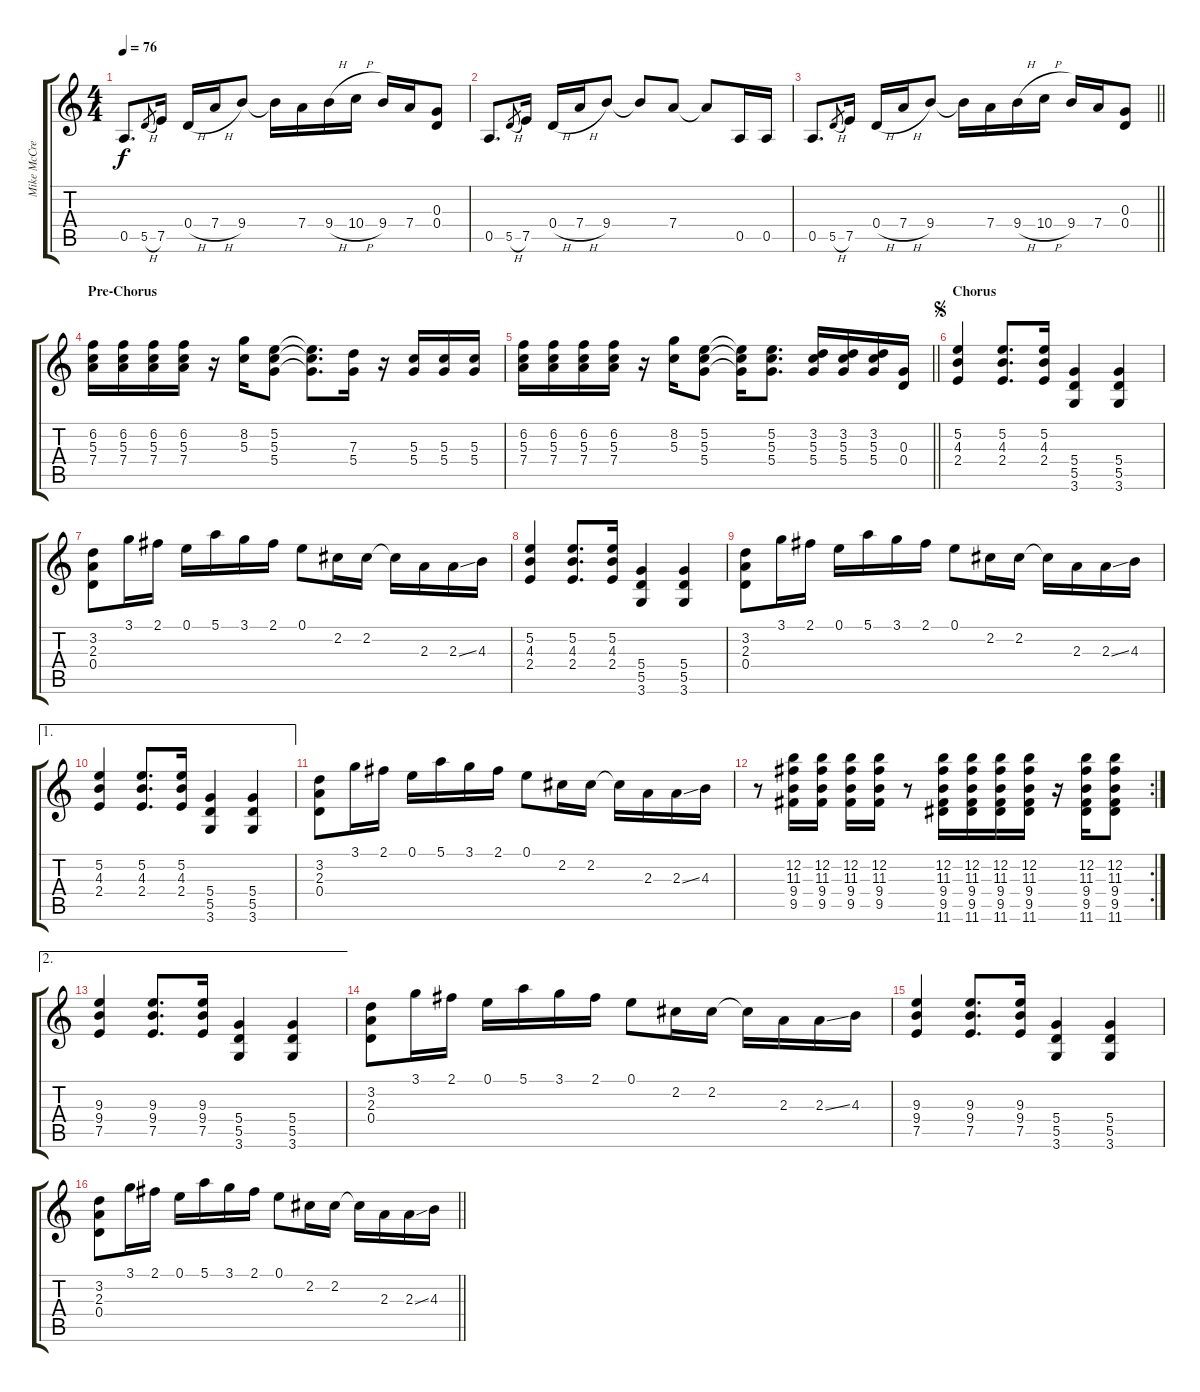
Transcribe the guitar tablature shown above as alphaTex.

\track ("Mike McCready - Lead Guitar" "Mike McCre") {instrument overdrivenguitar}
\staff {score tabs}
\tuning (E4 B3 G3 D3 A2 E2) {hide}
\ts (4 4)
\tempo 76
\clef g2
\ks c
0.5.8{d dy f} 5.5{h}.8{gr} 7.5.16 0.4{h}.16 7.4{h}.16 9.4.8 9.4{t}.16 7.4.16 9.4{h}.16 10.4{h}.16 9.4.16 7.4.16 (0.3 0.4).8 |
0.5.8{d} 5.5{h}.8{gr} 7.5.16 0.4{h}.16 7.4{h}.16 9.4.8 9.4{t}.8 7.4.8 7.4{t}.8 0.5.16 0.5.16 |
\barLineRight lightlight
0.5.8{d} 5.5{h}.8{gr} 7.5.16 0.4{h}.16 7.4{h}.16 9.4.8 9.4{t}.16 7.4.16 9.4{h}.16 10.4{h}.16 9.4.16 7.4.16 (0.3 0.4).8 |
\section ("" "Pre-Chorus")
(6.2 5.3 7.4).16 (6.2 5.3 7.4).16 (6.2 5.3 7.4).16 (6.2 5.3 7.4).16 r.16 (8.2 5.3).16 (5.2 5.3 5.4).8 (5.2{t} 5.3{t} 5.4{t}).8{d} (7.3 5.4).16 r.16 (5.3 5.4).16 (5.3 5.4).16 (5.3 5.4).16 |
\barLineRight lightlight
(6.2 5.3 7.4).16 (6.2 5.3 7.4).16 (6.2 5.3 7.4).16 (6.2 5.3 7.4).16 r.16 (8.2 5.3).16 (5.2 5.3 5.4).8 (5.2{t} 5.3{t} 5.4{t}).16 (5.2 5.3 5.4).8{d} (3.2 5.3 5.4).16 (3.2 5.3 5.4).16 (3.2 5.3 5.4).16 (0.3 0.4).16 |
\section ("" "Chorus")
\jump segno
(5.2 4.3 2.4).4 (5.2 4.3 2.4).8{d} (5.2 4.3 2.4).16 (5.4 5.5 3.6).4 (5.4 5.5 3.6).4 |
(3.2 2.3 0.4).8 3.1.16 2.1.16 0.1.16 5.1.16 3.1.16 2.1.16 0.1.8 2.2.16 2.2.16 2.2{t}.16 2.3.16 2.3{ss}.16 4.3.16 |
(5.2 4.3 2.4).4 (5.2 4.3 2.4).8{d} (5.2 4.3 2.4).16 (5.4 5.5 3.6).4 (5.4 5.5 3.6).4 |
(3.2 2.3 0.4).8 3.1.16 2.1.16 0.1.16 5.1.16 3.1.16 2.1.16 0.1.8 2.2.16 2.2.16 2.2{t}.16 2.3.16 2.3{ss}.16 4.3.16 |
\ae 1
(5.2 4.3 2.4).4 (5.2 4.3 2.4).8{d} (5.2 4.3 2.4).16 (5.4 5.5 3.6).4 (5.4 5.5 3.6).4 |
(3.2 2.3 0.4).8 3.1.16 2.1.16 0.1.16 5.1.16 3.1.16 2.1.16 0.1.8 2.2.16 2.2.16 2.2{t}.16 2.3.16 2.3{ss}.16 4.3.16 |
\rc 2
r.8 (12.2 11.3 9.4 9.5).16 (12.2 11.3 9.4 9.5).16 (12.2 11.3 9.4 9.5).16 (12.2 11.3 9.4 9.5).16 r.8 (12.2 11.3 9.4 9.5 11.6).16 (12.2 11.3 9.4 9.5 11.6).16 (12.2 11.3 9.4 9.5 11.6).16 (12.2 11.3 9.4 9.5 11.6).16 r.16 (12.2 11.3 9.4 9.5 11.6).16 (12.2 11.3 9.4 9.5 11.6).8 |
\ae 2
(9.3 9.4 7.5).4 (9.3 9.4 7.5).8{d} (9.3 9.4 7.5).16 (5.4 5.5 3.6).4 (5.4 5.5 3.6).4 |
(3.2 2.3 0.4).8 3.1.16 2.1.16 0.1.16 5.1.16 3.1.16 2.1.16 0.1.8 2.2.16 2.2.16 2.2{t}.16 2.3.16 2.3{ss}.16 4.3.16 |
(9.3 9.4 7.5).4 (9.3 9.4 7.5).8{d} (9.3 9.4 7.5).16 (5.4 5.5 3.6).4 (5.4 5.5 3.6).4 |
\barLineRight lightlight
(3.2 2.3 0.4).8 3.1.16 2.1.16 0.1.16 5.1.16 3.1.16 2.1.16 0.1.8 2.2.16 2.2.16 2.2{t}.16 2.3.16 2.3{ss}.16 4.3.16
